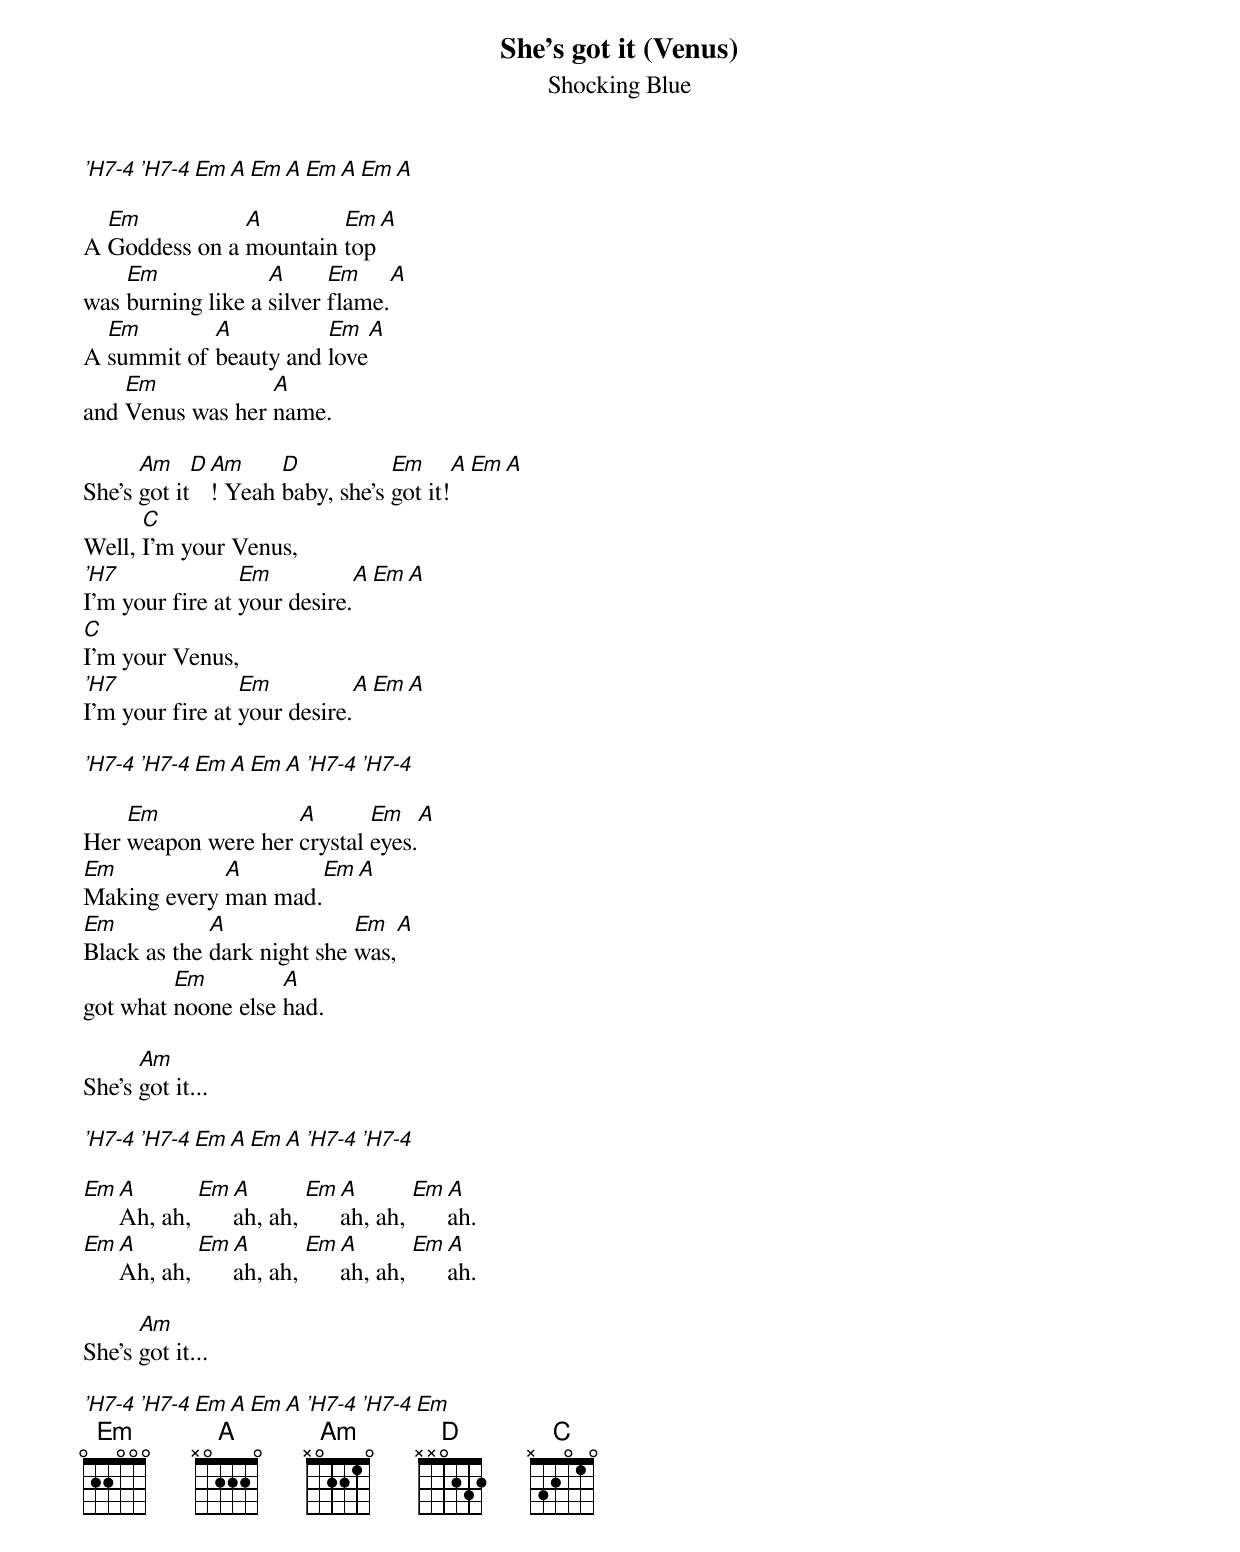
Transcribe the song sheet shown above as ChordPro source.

{t:She's got it (Venus)}
{st:Shocking Blue}

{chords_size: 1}
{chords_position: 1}
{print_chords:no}
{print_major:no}
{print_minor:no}
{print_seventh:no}
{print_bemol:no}
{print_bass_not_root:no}
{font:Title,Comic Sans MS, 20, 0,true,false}
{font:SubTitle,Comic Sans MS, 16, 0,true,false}
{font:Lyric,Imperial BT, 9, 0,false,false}
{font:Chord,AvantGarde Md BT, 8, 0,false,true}
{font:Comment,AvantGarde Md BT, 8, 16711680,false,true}
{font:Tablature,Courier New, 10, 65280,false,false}
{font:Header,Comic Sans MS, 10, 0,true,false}
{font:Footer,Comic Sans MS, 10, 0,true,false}
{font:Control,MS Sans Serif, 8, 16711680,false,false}
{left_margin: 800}
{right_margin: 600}
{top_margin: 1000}
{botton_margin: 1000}
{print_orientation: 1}





['H7-4]['H7-4][Em][A][Em][A][Em][A][Em][A]

A [Em]Goddess on a [A]mountain [Em]top[A]
was [Em]burning like a [A]silver [Em]flame.[A]
A [Em]summit of [A]beauty and [Em]love[A]
and [Em]Venus was her [A]name.

She's [Am]got it[D][Am]! Yeah [D]baby, she's [Em]got it![A][Em][A]
Well, [C]I'm your Venus,
['H7]I'm your fire at [Em]your desire.[A][Em][A]
[C]I'm your Venus,
['H7]I'm your fire at [Em]your desire.[A][Em][A]

['H7-4]['H7-4][Em][A][Em][A]['H7-4]['H7-4]

Her [Em]weapon were her [A]crystal [Em]eyes.[A]
[Em]Making every [A]man mad.[Em][A]
[Em]Black as the [A]dark night she [Em]was,[A]
got what [Em]noone else [A]had.

She's [Am]got it...

['H7-4]['H7-4][Em][A][Em][A]['H7-4]['H7-4]

[Em][A]Ah, ah, [Em][A]ah, ah, [Em][A]ah, ah, [Em][A]ah.
[Em][A]Ah, ah, [Em][A]ah, ah, [Em][A]ah, ah, [Em][A]ah.

She's [Am]got it...

['H7-4]['H7-4][Em][A][Em][A]['H7-4]['H7-4][Em]
